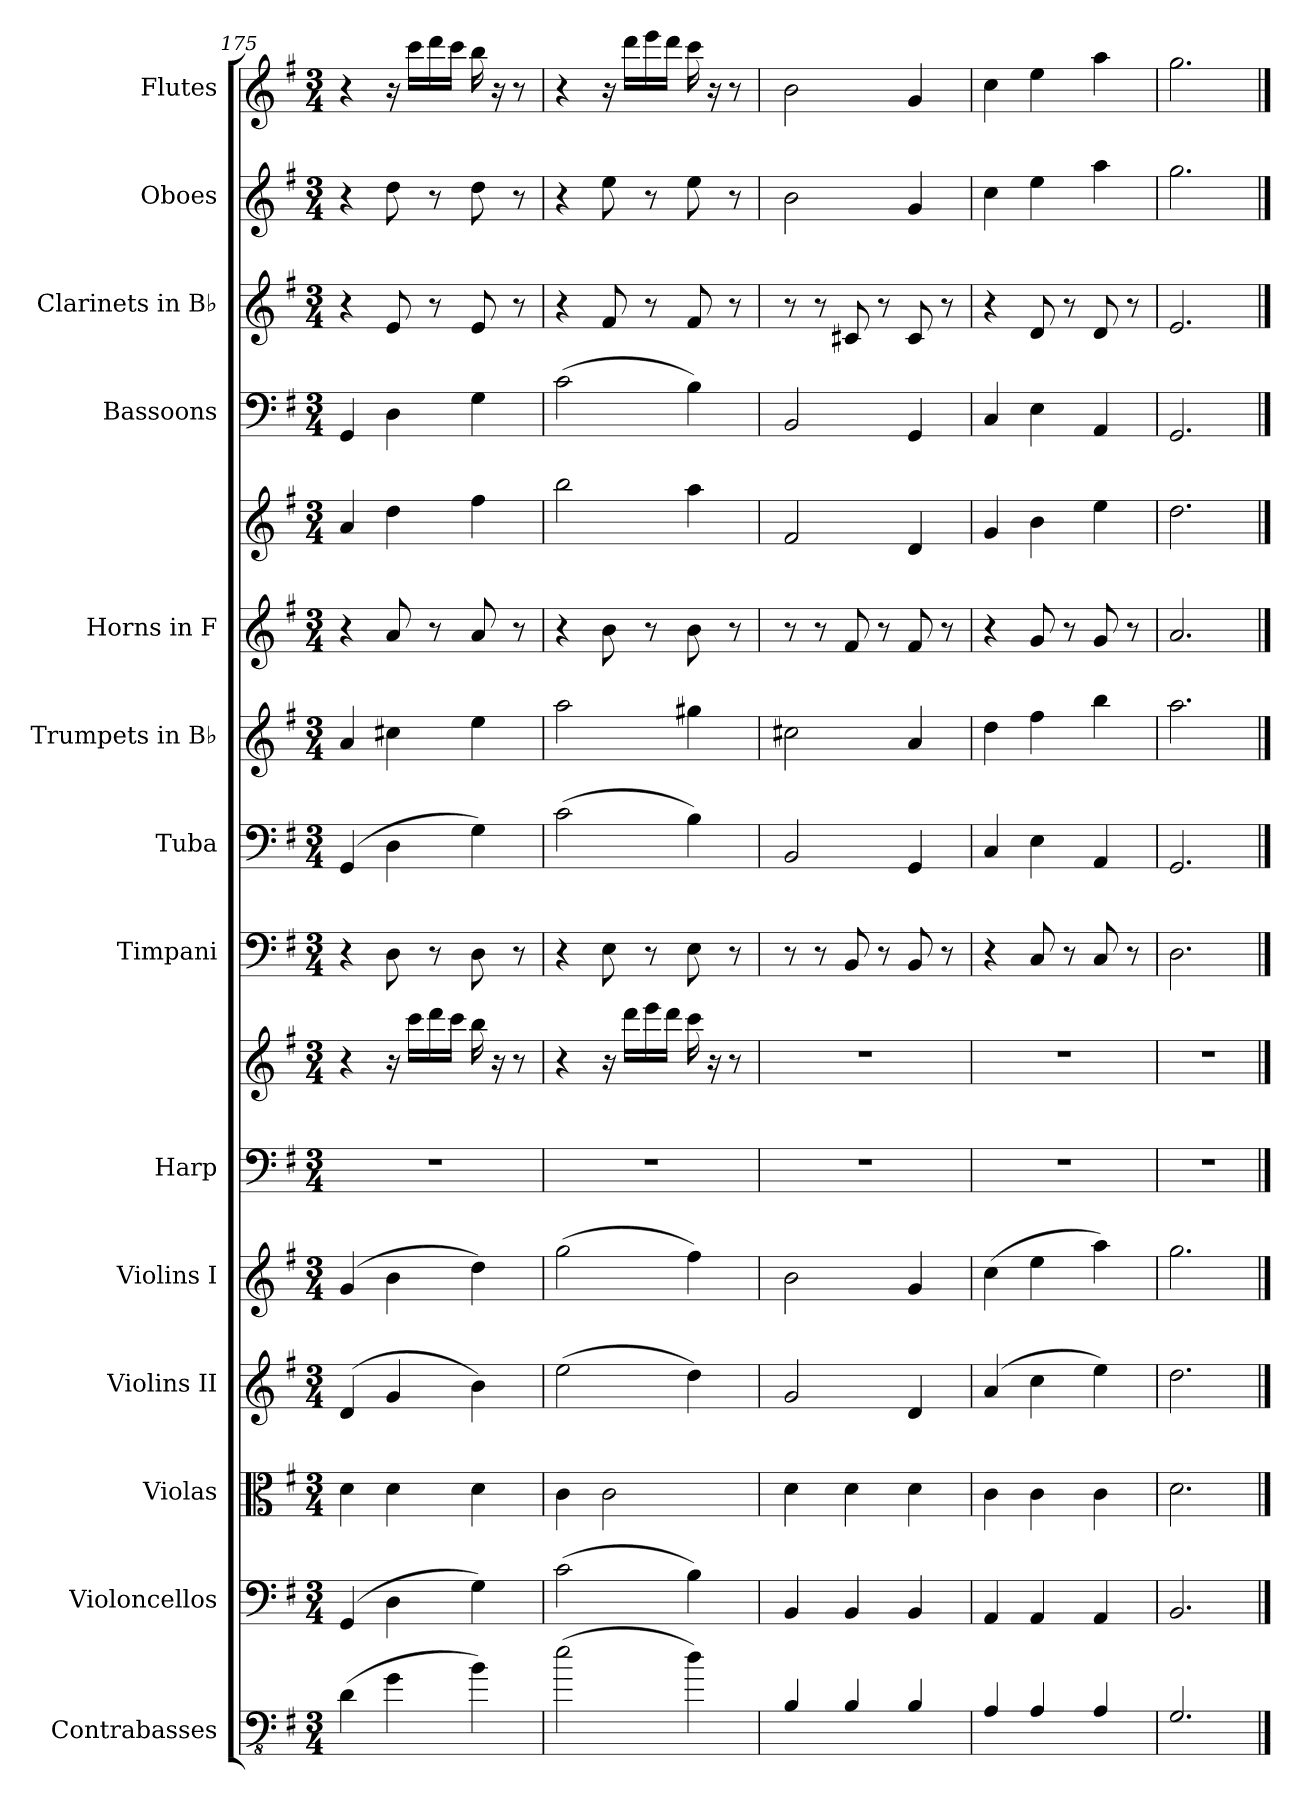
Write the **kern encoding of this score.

**kern	**kern	**kern	**kern	**kern	**kern	**kern	**kern	**kern	**kern	**kern	**kern	**kern	**kern	**kern	**kern
*part14	*part13	*part12	*part11	*part10	*part9	*part9	*part8	*part7	*part6	*part5	*part5	*part4	*part3	*part2	*part1
*staff16	*staff15	*staff14	*staff13	*staff12	*staff11	*staff10	*staff9	*staff8	*staff7	*staff6	*staff5	*staff4	*staff3	*staff2	*staff1
*I"Contrabasses	*I"Violoncellos	*I"Violas	*I"Violins II	*I"Violins I	*I"Harp	*	*I"Timpani	*I"Tuba	*I"Trumpets in B♭	*I"Horns in F	*	*I"Bassoons	*I"Clarinets in B♭	*I"Oboes	*I"Flutes
*I'Cb.	*I'Vc.	*I'Vla.	*I'Vln. II	*I'Vln. I	*I'Hrp.	*	*I'Timp.	*I'Tba.	*	*	*	*I'Bsn.	*	*I'Ob.	*I'Fl.
*clefFv4	*clefF4	*clefC3	*clefG2	*clefG2	*clefF4	*clefG2	*clefF4	*clefF4	*clefG2	*clefG2	*clefG2	*clefF4	*clefG2	*clefG2	*clefG2
*ITrd7c12	*	*	*	*	*	*	*	*	*ITrd1c2	*ITrd4c7	*ITrd4c7	*	*ITrd1c2	*	*
*k[f#]	*k[f#]	*k[f#]	*k[f#]	*k[f#]	*k[f#]	*k[f#]	*k[f#]	*k[f#]	*k[b-]	*k[]	*k[]	*k[f#]	*k[b-]	*k[f#]	*k[f#]
*M3/4	*M3/4	*M3/4	*M3/4	*M3/4	*M3/4	*M3/4	*M3/4	*M3/4	*M3/4	*M3/4	*M3/4	*M3/4	*M3/4	*M3/4	*M3/4
=175	=175	=175	=175	=175	=175	=175	=175	=175	=175	=175	=175	=175	=175	=175	=175
(4DD\	(4GG/	4d\	(4d/	(4g/	2.r	4r	4r	(4GG/	4g/	4r	4d/	4GG/	4r	4r	4r
4GG\	4D\	4d\	4g/	4b\	.	16r	8D\	4D\	4bn\	8d/	4g\	4D\	8d/	8dd\	16r
.	.	.	.	.	.	16ccc\LL	.	.	.	.	.	.	.	.	16ccc\LL
.	.	.	.	.	.	16ddd\	8r	.	.	8r	.	.	8r	8r	16ddd\
.	.	.	.	.	.	16ccc\JJ	.	.	.	.	.	.	.	.	16ccc\JJ
4BB\)	4G\)	4d\	4b\)	4dd\)	.	16bb\	8D\	4G\)	4dd\	8d/	4b\	4G\	8d/	8dd\	16bb\
.	.	.	.	.	.	16r	.	.	.	.	.	.	.	.	16r
.	.	.	.	.	.	8r	8r	.	.	8r	.	.	8r	8r	8r
!!LO:PB:g=z
=176	=176	=176	=176	=176	=176	=176	=176	=176	=176	=176	=176	=176	=176	=176	=176
(2E\	(2c\	4c\	(2ee\	(2gg\	2.r	4r	4r	(2c\	2gg\	4r	2ee\	(2c\	4r	4r	4r
.	.	2c\	.	.	.	16r	8E\	.	.	8e\	.	.	8e/	8ee\	16r
.	.	.	.	.	.	16ddd\LL	.	.	.	.	.	.	.	.	16ddd\LL
.	.	.	.	.	.	16eee\	8r	.	.	8r	.	.	8r	8r	16eee\
.	.	.	.	.	.	16ddd\JJ	.	.	.	.	.	.	.	.	16ddd\JJ
4D\)	4B\)	.	4dd\)	4ff#\)	.	16ccc\	8E\	4B\)	4ff#X\	8e\	4dd\	4B\)	8e/	8ee\	16ccc\
.	.	.	.	.	.	16r	.	.	.	.	.	.	.	.	16r
.	.	.	.	.	.	8r	8r	.	.	8r	.	.	8r	8r	8r
=177	=177	=177	=177	=177	=177	=177	=177	=177	=177	=177	=177	=177	=177	=177	=177
*	*	*	*	*	*	*	*	*	*	*	*	*	*	*	*MM80
4BBB/	4BB/	4d\	2g/	2b\	2.r	2.r	8r	2BB/	2bn\	8r	2B/	2BB/	8r	2b\	2b\
.	.	.	.	.	.	.	8r	.	.	8r	.	.	8r	.	.
4BBB/	4BB/	4d\	.	.	.	.	8BB/	.	.	8B/	.	.	8Bn/	.	.
.	.	.	.	.	.	.	8r	.	.	8r	.	.	8r	.	.
4BBB/	4BB/	4d\	4d/	4g/	.	.	8BB/	4GG/	4g/	8B/	4G/	4GG/	8B/	4g/	4g/
.	.	.	.	.	.	.	8r	.	.	8r	.	.	8r	.	.
=178	=178	=178	=178	=178	=178	=178	=178	=178	=178	=178	=178	=178	=178	=178	=178
4AAA/	4AA/	4c\	(4a/	(4cc\	2.r	2.r	4r	4C/	4cc\	4r	4c/	4C/	4r	4cc\	4cc\
4AAA/	4AA/	4c\	4cc\	4ee\	.	.	8C/	4E\	4ee\	8c/	4e\	4E\	8c/	4ee\	4ee\
.	.	.	.	.	.	.	8r	.	.	8r	.	.	8r	.	.
4AAA/	4AA/	4c\	4ee\)	4aa\)	.	.	8C/	4AA/	4aa\	8c/	4a\	4AA/	8c/	4aa\	4aa\
.	.	.	.	.	.	.	8r	.	.	8r	.	.	8r	.	.
=179	=179	=179	=179	=179	=179	=179	=179	=179	=179	=179	=179	=179	=179	=179	=179
2.GGG/	2.BB/	2.d\	2.dd\	2.gg\	2.r	2.r	2.D\	2.GG/	2.gg\	2.d/	2.g\	2.GG/	2.d/	2.gg\	2.gg\
==	==	==	==	==	==	==	==	==	==	==	==	==	==	==	==
*-	*-	*-	*-	*-	*-	*-	*-	*-	*-	*-	*-	*-	*-	*-	*-
